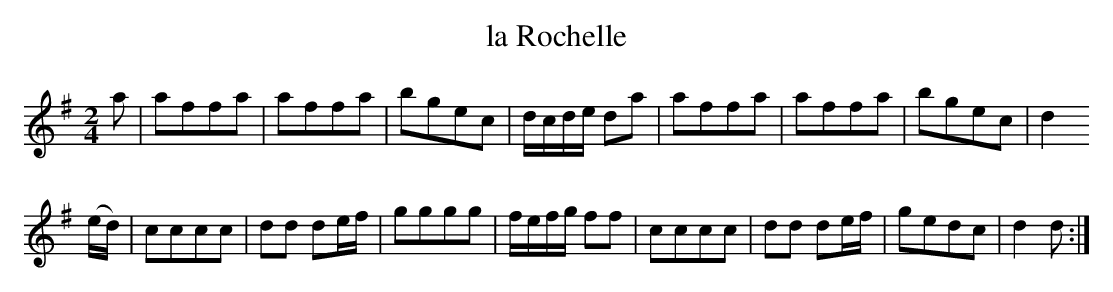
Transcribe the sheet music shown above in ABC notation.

X:1
T:la Rochelle
M:2/4
L:1/8
K:DMix
a|\
affa| affa| bgec| d/c/d/e/ da| \
affa| affa| bgec| d2
d::
(e/d/)|\
cccc| dd de/f/| gggg| f/e/f/g/ ff| \
cccc| dd de/f/| gedc| d2d:|
